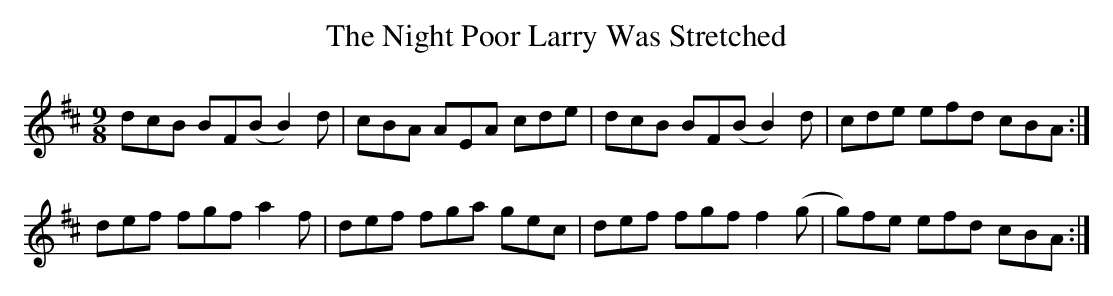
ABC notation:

X:1
T:Night Poor Larry Was Stretched, The
M:9/8
L:1/8
K:Bmin
dcB BF(B B2) d | cBA AEA cde | dcB BF(B B2) d |\
cde efd cBA :|
def fgf a2 f | def fga gec | def fgf f2 (g | g)fe efd cBA :|
